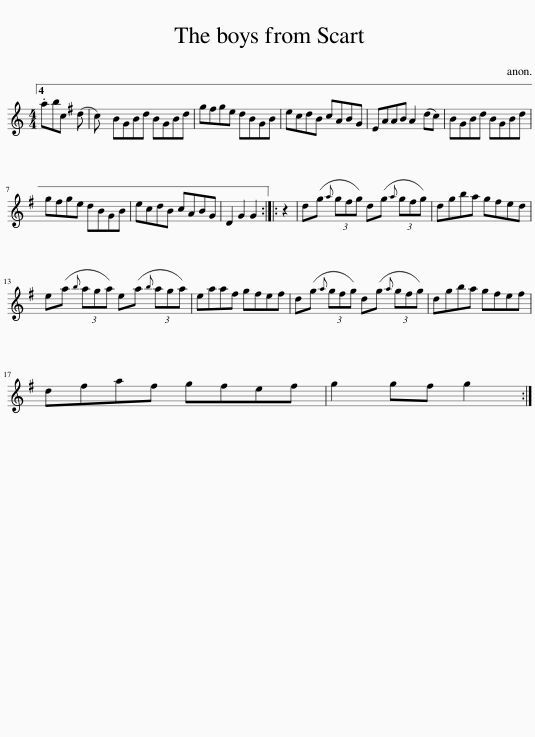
X:1
L:1/8
M:4/4
I:linebreak $
K:C
V:1 treble
V:1
 .abc (d c) | BGBd BGBd | g^fge dBGB | ecdB cABG | EAAB A2 (dc) | %5
 BGBd BGBd |$ g^fge dBGB | ecdB cABG | D2 G2 G2 :: z2 | %10
 d(g{a} (3g^fg) d(g{a} (3gfg) | dgba g^fed |$ e(a{b} (3aga) e(a{b} (3aga) | eaa^f gfef | d(g{a} (3g^fg) d(g{a} (3gfg) | %15
 dgba g^fef |$ d^faf gfef | g2 g^f g2 :| %18
